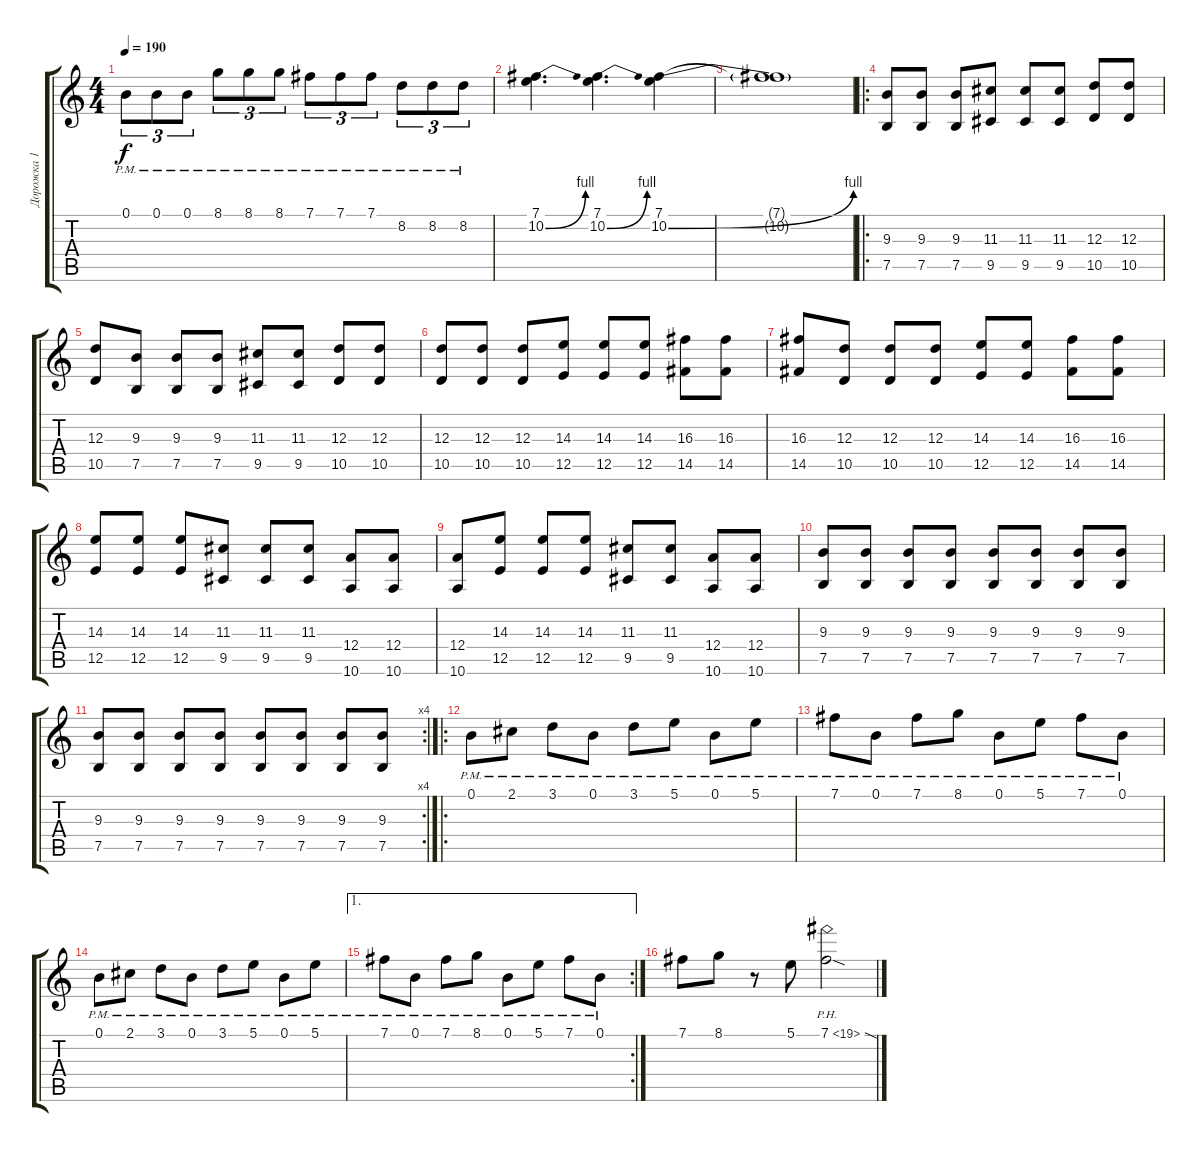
\track ("Дорожка 1" "Дорожка 1") {instrument distortionguitar}
\staff {score tabs}
\tuning (B3 Gb3 D3 A2 E2 B1) {hide}
\ts (4 4)
\tempo 190
\clef g2
\ks c
0.1{pm}.8{tu (3 2) dy f} 0.1{pm}.8{tu (3 2)} 0.1{pm}.8{tu (3 2)} 8.1{pm}.8{tu (3 2)} 8.1{pm}.8{tu (3 2)} 8.1{pm}.8{tu (3 2)} 7.1{pm}.8{tu (3 2)} 7.1{pm}.8{tu (3 2)} 7.1{pm}.8{tu (3 2)} 8.2{pm}.8{tu (3 2)} 8.2{pm}.8{tu (3 2)} 8.2{pm}.8{tu (3 2)} |
(7.1 10.2{be (bend 0 0 60 4)}).4{d} (7.1 10.2{be (bend 0 0 60 4)}).4{d} (7.1 10.2{be (bend 0 0 60 4)}).4 |
(7.1{t} 10.2{t}).1 |
\ro
(9.3 7.5).8 (9.3 7.5).8 (9.3 7.5).8 (11.3 9.5).8 (11.3 9.5).8 (11.3 9.5).8 (12.3 10.5).8 (12.3 10.5).8 |
(12.3 10.5).8 (9.3 7.5).8 (9.3 7.5).8 (9.3 7.5).8 (11.3 9.5).8 (11.3 9.5).8 (12.3 10.5).8 (12.3 10.5).8 |
(12.3 10.5).8 (12.3 10.5).8 (12.3 10.5).8 (14.3 12.5).8 (14.3 12.5).8 (14.3 12.5).8 (16.3 14.5).8 (16.3 14.5).8 |
(16.3 14.5).8 (12.3 10.5).8 (12.3 10.5).8 (12.3 10.5).8 (14.3 12.5).8 (14.3 12.5).8 (16.3 14.5).8 (16.3 14.5).8 |
(14.3 12.5).8 (14.3 12.5).8 (14.3 12.5).8 (11.3 9.5).8 (11.3 9.5).8 (11.3 9.5).8 (12.4 10.6).8 (12.4 10.6).8 |
(12.4 10.6).8 (14.3 12.5).8 (14.3 12.5).8 (14.3 12.5).8 (11.3 9.5).8 (11.3 9.5).8 (12.4 10.6).8 (12.4 10.6).8 |
(9.3 7.5).8 (9.3 7.5).8 (9.3 7.5).8 (9.3 7.5).8 (9.3 7.5).8 (9.3 7.5).8 (9.3 7.5).8 (9.3 7.5).8 |
\rc 4
(9.3 7.5).8 (9.3 7.5).8 (9.3 7.5).8 (9.3 7.5).8 (9.3 7.5).8 (9.3 7.5).8 (9.3 7.5).8 (9.3 7.5).8 |
\ro
0.1{pm}.8 2.1{pm}.8 3.1{pm}.8 0.1{pm}.8 3.1{pm}.8 5.1{pm}.8 0.1{pm}.8 5.1{pm}.8 |
7.1{pm}.8 0.1{pm}.8 7.1{pm}.8 8.1{pm}.8 0.1{pm}.8 5.1{pm}.8 7.1{pm}.8 0.1{pm}.8 |
0.1{pm}.8 2.1{pm}.8 3.1{pm}.8 0.1{pm}.8 3.1{pm}.8 5.1{pm}.8 0.1{pm}.8 5.1{pm}.8 |
\ae 1
\rc 2
7.1{pm}.8 0.1{pm}.8 7.1{pm}.8 8.1{pm}.8 0.1{pm}.8 5.1{pm}.8 7.1{pm}.8 0.1{pm}.8 |
7.1.8 8.1.8 r.8 5.1.8 7.1{ph 12 sod}.2
